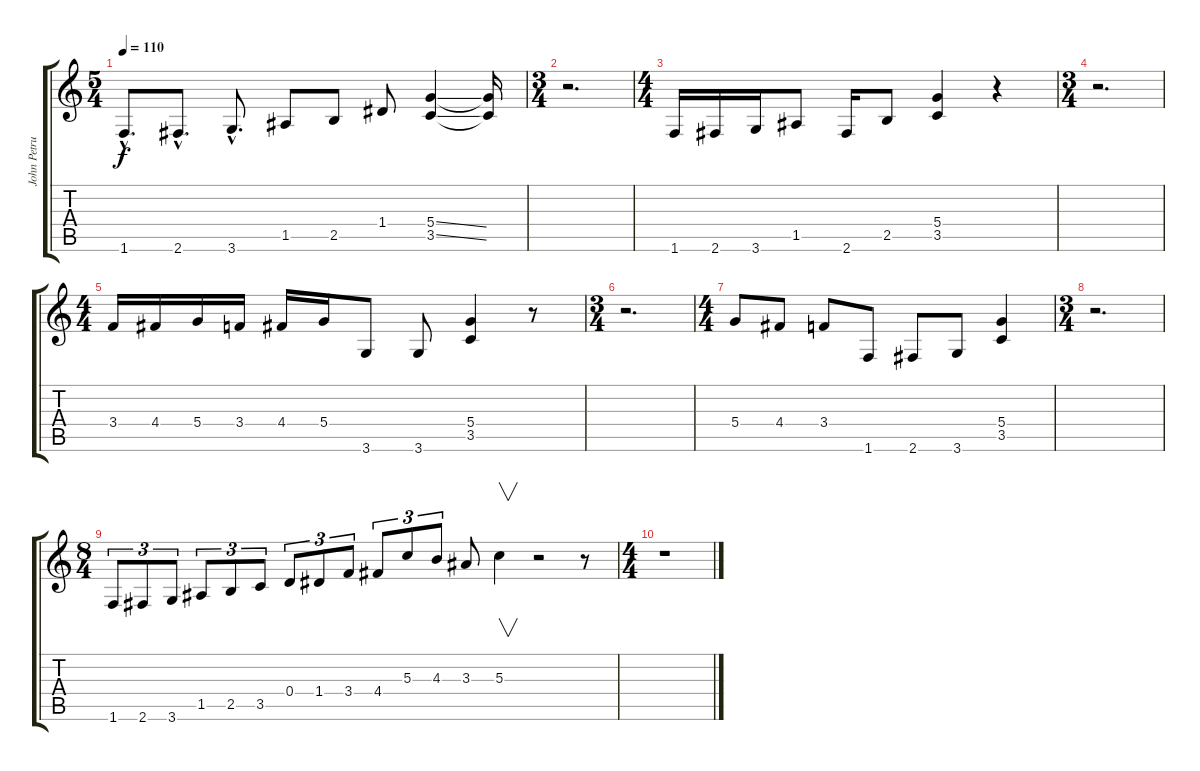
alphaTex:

\track ("John Petrucci" "John Petru") {instrument overdrivenguitar}
\staff {score tabs}
\tuning (E4 B3 G3 D3 A2 E2) {hide}
\ts (5 4)
\tempo 110
\clef g2
\ks c
1.6{hac}.8{d dy f} 2.6{hac}.8{d} 3.6{hac}.8{d} 1.5.8 2.5.8 1.4.8 (5.4{ss} 3.5{ss}).4 (5.4{t} 3.5{t}).16 |
\ts (3 4)
r.2{d} |
\ts (4 4)
1.6.16 2.6.16 3.6.16 1.5.8 2.6.16 2.5.8 (5.4 3.5).4 r.4 |
\ts (3 4)
r.2{d} |
\ts (4 4)
3.4.16 4.4.16 5.4.16 3.4.16 4.4.16 5.4.16 3.6.8 3.6.8 (5.4 3.5).4 r.8 |
\ts (3 4)
r.2{d} |
\ts (4 4)
5.4.8 4.4.8 3.4.8 1.6.8 2.6.8 3.6.8 (5.4 3.5).4 |
\ts (3 4)
r.2{d} |
\ts (8 4)
1.6.8{tu (3 2)} 2.6.8{tu (3 2)} 3.6.8{tu (3 2)} 1.5.8{tu (3 2)} 2.5.8{tu (3 2)} 3.5.8{tu (3 2)} 0.4.8{tu (3 2)} 1.4.8{tu (3 2)} 3.4.8{tu (3 2)} 4.4.8{tu (3 2)} 5.3.8{tu (3 2)} 4.3.8{tu (3 2)} 3.3.8 5.3.4{v} r.2 r.8 |
\ts (4 4)
r.1
